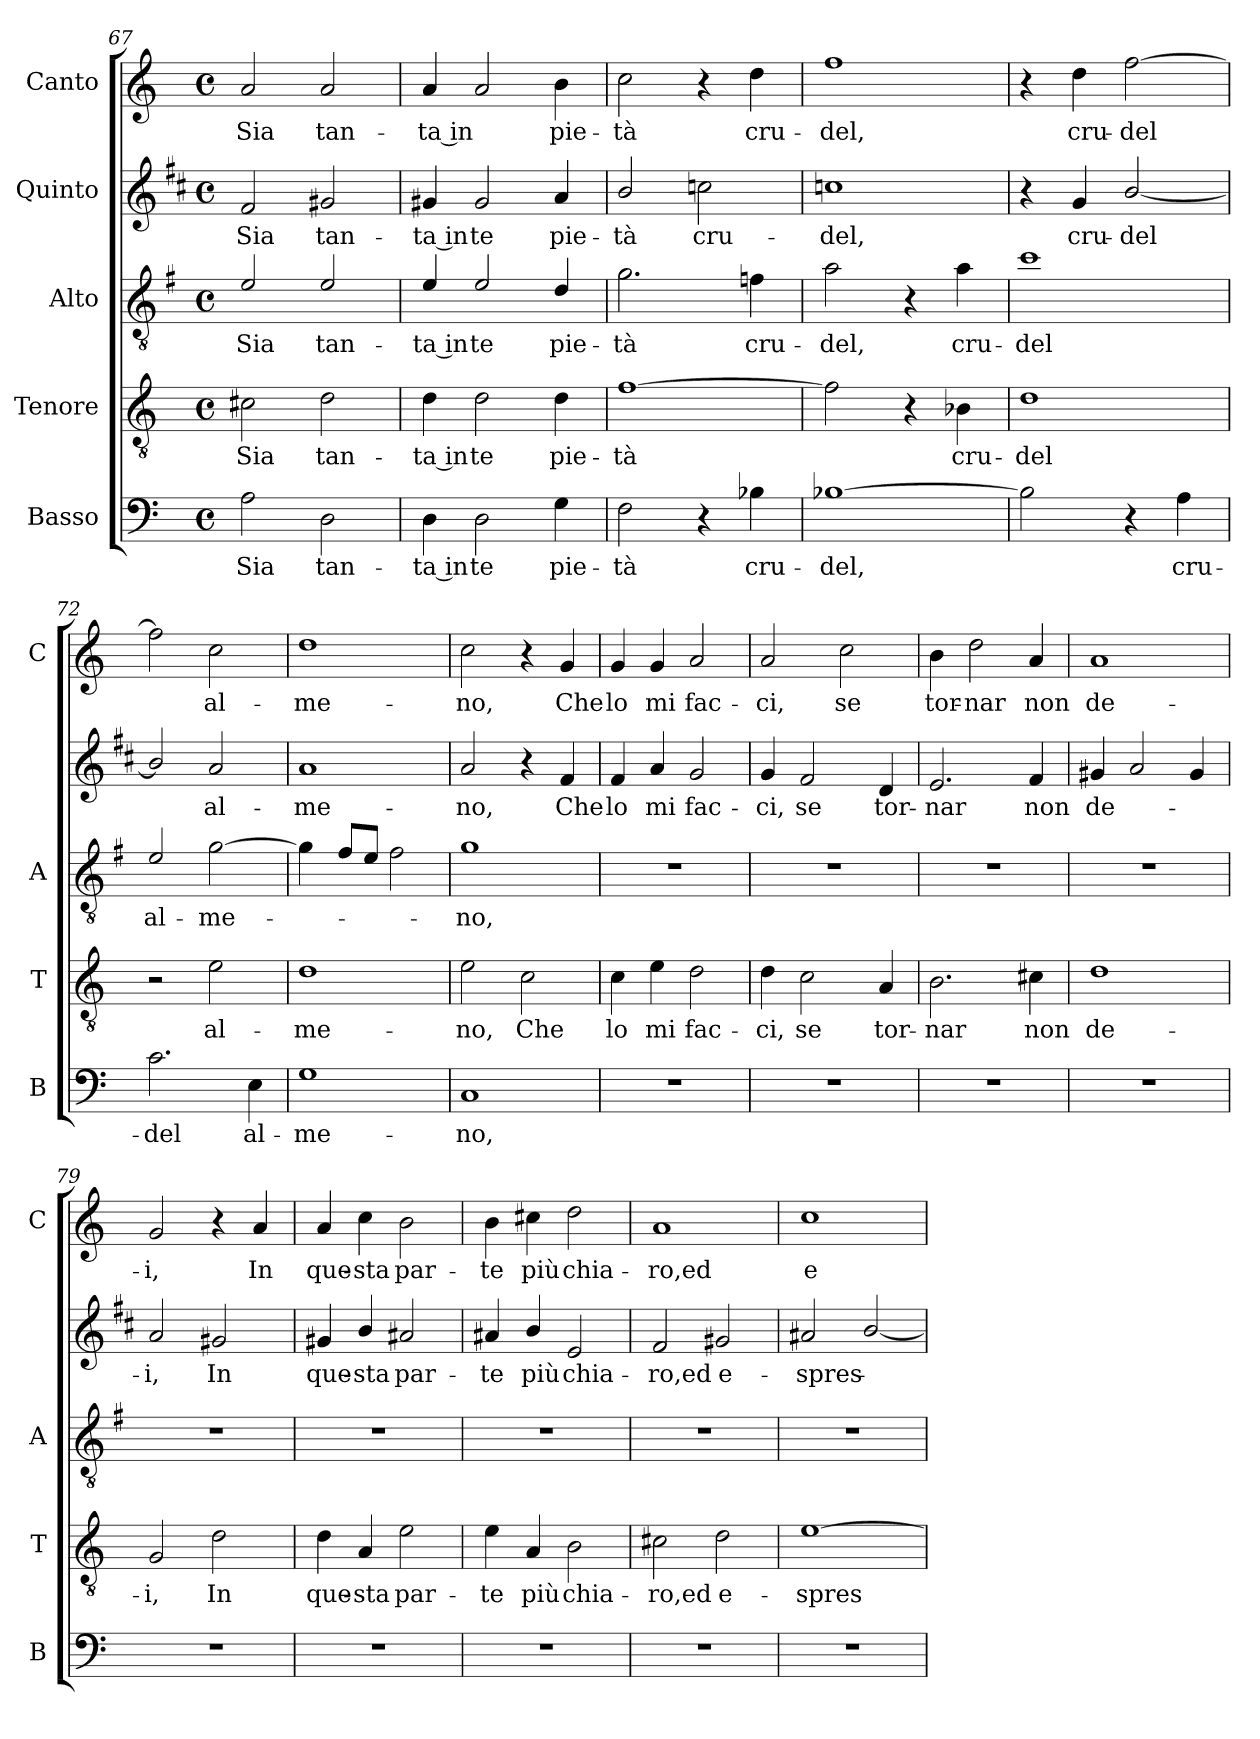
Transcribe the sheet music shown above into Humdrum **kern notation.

**kern	**text	**kern	**text	**kern	**text	**kern	**text	**kern	**text
*part5	*part5	*part4	*part4	*part3	*part3	*part2	*part2	*part1	*part1
*staff5	*staff5	*staff4	*staff4	*staff3	*staff3	*staff2	*staff2	*staff1	*staff1
*I"Basso	*	*I"Tenore	*	*I"Alto	*	*I"Quinto	*	*I"Canto	*
*I'B	*	*I'T	*	*I'A	*	*	*	*I'C	*
!!LO:LB:g=z
*clefF4	*	*clefGv2	*	*clefGv2	*	*clefG2	*	*clefG2	*
*	*	*	*	*ITrd4c7	*	*ITrd1c2	*	*	*
*k[]	*	*k[]	*	*k[]	*	*k[]	*	*k[]	*
*C:	*	*C:	*	*C:	*	*C:	*	*C:	*
*M4/4	*	*M4/4	*	*M4/4	*	*M4/4	*	*M4/4	*
*met(c)	*	*met(c)	*	*met(c)	*	*met(c)	*	*met(c)	*
=67	=67	=67	=67	=67	=67	=67	=67	=67	=67
!	!LO:LY:b	!	!LO:LY:b	!	!LO:LY:b	!	!LO:LY:b	!	!LO:LY:b
2A\	Sia	2c#X\	Sia	2A/	Sia	2e/	Sia	2a/	Sia
!	!LO:LY:b	!	!LO:LY:b	!	!LO:LY:b	!	!LO:LY:b	!	!LO:LY:b
2D\	tan-	2d\	tan-	2A/	tan-	2f#X/	tan-	2a/	tan-
=68	=68	=68	=68	=68	=68	=68	=68	=68	=68
!	!LO:LY:b	!	!LO:LY:b	!	!LO:LY:b	!	!LO:LY:b	!	!LO:LY:b
4D\	-ta in	4d\	-ta in	4A/	-ta in	4f#X/	-ta in	4a/	-ta in
!	!LO:LY:b	!	!LO:LY:b	!	!LO:LY:b	!	!LO:LY:b	!	!
2D\	te	2d\	te	2A/	te	2f#/	te	2a/	.
!	!LO:LY:b	!	!LO:LY:b	!	!LO:LY:b	!	!LO:LY:b	!	!LO:LY:b
4G\	pie-	4d\	pie-	4G/	pie-	4g/	pie-	4b\	pie-
=69	=69	=69	=69	=69	=69	=69	=69	=69	=69
!	!LO:LY:b	!	!LO:LY:b	!	!LO:LY:b	!	!LO:LY:b	!	!LO:LY:b
2F\	-tà	[1f	-tà	2.c\	-tà	2a/	-tà	2cc\	-tà
!	!	!	!	!	!	!	!LO:LY:b	!	!
4r	.	.	.	.	.	2b-X\	cru-	4r	.
!	!LO:LY:b	!	!	!	!LO:LY:b	!	!	!	!LO:LY:b
4B-X\	cru-	.	.	4B-X\	cru-	.	.	4dd\	cru-
=70	=70	=70	=70	=70	=70	=70	=70	=70	=70
!	!LO:LY:b	!	!	!	!LO:LY:b	!	!LO:LY:b	!	!LO:LY:b
[1B-X	-del,	2f\]	.	2d\	-del,	1b-X	-del,	1ff	-del,
.	.	4r	.	4r	.	.	.	.	.
!	!	!	!LO:LY:b	!	!LO:LY:b	!	!	!	!
.	.	4B-X\	cru-	4d\	cru-	.	.	.	.
=71	=71	=71	=71	=71	=71	=71	=71	=71	=71
!	!	!	!LO:LY:b	!	!LO:LY:b	!	!	!	!
2B-\]	.	1d	-del	1f	-del	4r	.	4r	.
!	!	!	!	!	!	!	!LO:LY:b	!	!LO:LY:b
.	.	.	.	.	.	4f/	cru-	4dd\	cru-
!	!	!	!	!	!	!	!LO:LY:b	!	!LO:LY:b
4r	.	.	.	.	.	[2a/	-del	[2ff\	-del
!	!LO:LY:b	!	!	!	!	!	!	!	!
4A\	cru-	.	.	.	.	.	.	.	.
=72	=72	=72	=72	=72	=72	=72	=72	=72	=72
!	!LO:LY:b	!	!	!	!LO:LY:b	!	!	!	!
2.c\	-del	2r	.	2A/	al-	2a/]	.	2ff\]	.
!	!	!	!LO:LY:b	!	!LO:LY:b	!	!LO:LY:b	!	!LO:LY:b
.	.	2e\	al-	[2c\	-me-	2g/	al-	2cc\	al-
!	!LO:LY:b	!	!	!	!	!	!	!	!
4E\	al-	.	.	.	.	.	.	.	.
=73	=73	=73	=73	=73	=73	=73	=73	=73	=73
!	!LO:LY:b	!	!LO:LY:b	!	!	!	!LO:LY:b	!	!LO:LY:b
1G	-me-	1d	-me-	4c\]	.	1g	-me-	1dd	-me-
.	.	.	.	8B/L	.	.	.	.	.
.	.	.	.	8A/J	.	.	.	.	.
.	.	.	.	2B\	.	.	.	.	.
=74	=74	=74	=74	=74	=74	=74	=74	=74	=74
!	!LO:LY:b	!	!LO:LY:b	!	!LO:LY:b	!	!LO:LY:b	!	!LO:LY:b
1C	-no,	2e\	-no,	1c	-no,	2g/	-no,	2cc\	-no,
!	!	!	!LO:LY:b	!	!	!	!	!	!
.	.	2c\	Che	.	.	4r	.	4r	.
!	!	!	!	!	!	!	!LO:LY:b	!	!LO:LY:b
.	.	.	.	.	.	4e/	Che	4g/	Che
!!LO:PB:g=z
=75	=75	=75	=75	=75	=75	=75	=75	=75	=75
!	!	!	!LO:LY:b	!	!	!	!LO:LY:b	!	!LO:LY:b
1r	.	4c\	lo	1r	.	4e/	lo	4g/	lo
!	!	!	!LO:LY:b	!	!	!	!LO:LY:b	!	!LO:LY:b
.	.	4e\	mi	.	.	4g/	mi	4g/	mi
!	!	!	!LO:LY:b	!	!	!	!LO:LY:b	!	!LO:LY:b
.	.	2d\	fac-	.	.	2f/	fac-	2a/	fac-
=76	=76	=76	=76	=76	=76	=76	=76	=76	=76
!	!	!	!LO:LY:b	!	!	!	!LO:LY:b	!	!LO:LY:b
1r	.	4d\	-ci,	1r	.	4f/	-ci,	2a/	-ci,
!	!	!	!LO:LY:b	!	!	!	!LO:LY:b	!	!
.	.	2c\	se	.	.	2e/	se	.	.
!	!	!	!	!	!	!	!	!	!LO:LY:b
.	.	.	.	.	.	.	.	2cc\	se
!	!	!	!LO:LY:b	!	!	!	!LO:LY:b	!	!
.	.	4A/	tor-	.	.	4c/	tor-	.	.
=77	=77	=77	=77	=77	=77	=77	=77	=77	=77
!	!	!	!LO:LY:b	!	!	!	!LO:LY:b	!	!LO:LY:b
1r	.	2.B\	-nar	1r	.	2.d/	-nar	4b\	tor-
!	!	!	!	!	!	!	!	!	!LO:LY:b
.	.	.	.	.	.	.	.	2dd\	-nar
!	!	!	!LO:LY:b	!	!	!	!LO:LY:b	!	!LO:LY:b
.	.	4c#X\	non	.	.	4e/	non	4a/	non
=78	=78	=78	=78	=78	=78	=78	=78	=78	=78
!	!	!	!LO:LY:b	!	!	!	!LO:LY:b	!	!LO:LY:b
1r	.	1d	de-	1r	.	4f#X/	de-	1a	de-
.	.	.	.	.	.	2g/	.	.	.
.	.	.	.	.	.	4f#/	.	.	.
=79	=79	=79	=79	=79	=79	=79	=79	=79	=79
!	!	!	!LO:LY:b	!	!	!	!LO:LY:b	!	!LO:LY:b
1r	.	2G/	-i,	1r	.	2g/	-i,	2g/	-i,
!	!	!	!LO:LY:b	!	!	!	!LO:LY:b	!	!
.	.	2d\	In	.	.	2f#X/	In	4r	.
!	!	!	!	!	!	!	!	!	!LO:LY:b
.	.	.	.	.	.	.	.	4a/	In
=80	=80	=80	=80	=80	=80	=80	=80	=80	=80
!	!	!	!LO:LY:b	!	!	!	!LO:LY:b	!	!LO:LY:b
1r	.	4d\	que-	1r	.	4f#X/	que-	4a/	que-
!	!	!	!LO:LY:b	!	!	!	!LO:LY:b	!	!LO:LY:b
.	.	4A/	-sta	.	.	4a/	-sta	4cc\	-sta
!	!	!	!LO:LY:b	!	!	!	!LO:LY:b	!	!LO:LY:b
.	.	2e\	par-	.	.	2g#X/	par-	2b\	par-
=81	=81	=81	=81	=81	=81	=81	=81	=81	=81
!	!	!	!LO:LY:b	!	!	!	!LO:LY:b	!	!LO:LY:b
1r	.	4e\	-te	1r	.	4g#X/	-te	4b\	-te
!	!	!	!LO:LY:b	!	!	!	!LO:LY:b	!	!LO:LY:b
.	.	4A/	più	.	.	4a/	più	4cc#X\	più
!	!	!	!LO:LY:b	!	!	!	!LO:LY:b	!	!LO:LY:b
.	.	2B\	chia-	.	.	2d/	chia-	2dd\	chia-
=82	=82	=82	=82	=82	=82	=82	=82	=82	=82
!	!	!	!LO:LY:b	!	!	!	!LO:LY:b	!	!LO:LY:b
1r	.	2c#X\	-ro,ed	1r	.	2e/	-ro,ed	1a	-ro,ed
!	!	!	!LO:LY:b	!	!	!	!LO:LY:b	!	!
.	.	2d\	e-	.	.	2f#X/	e-	.	.
!!LO:LB:g=z
=83	=83	=83	=83	=83	=83	=83	=83	=83	=83
!	!	!	!LO:LY:b	!	!	!	!LO:LY:b	!	!LO:LY:b
1r	.	[1e	-spres-	1r	.	2g#X/	-spres-	1cc	e-
.	.	.	.	.	.	[2a/	.	.	.
=	=	=	=	=	=	=	=	=	=
*-	*-	*-	*-	*-	*-	*-	*-	*-	*-
